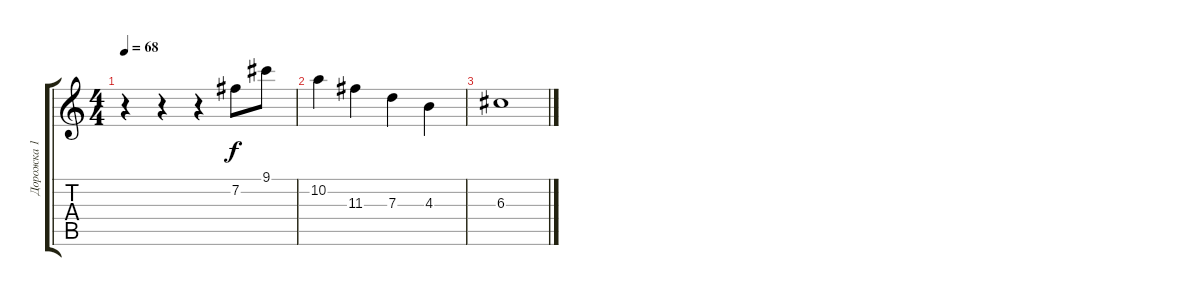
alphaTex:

\track ("Дорожка 1" "Дорожка 1") {instrument acousticguitarnylon}
\staff {score tabs}
\tuning (E4 B3 G3 D3 A2 E2) {hide}
\ts (4 4)
\tempo 68
\clef g2
\ks c
r.4{dy f} r.4 r.4 7.2.8 9.1.8 |
10.2.4 11.3.4 7.3.4 4.3.4 |
6.3.1
